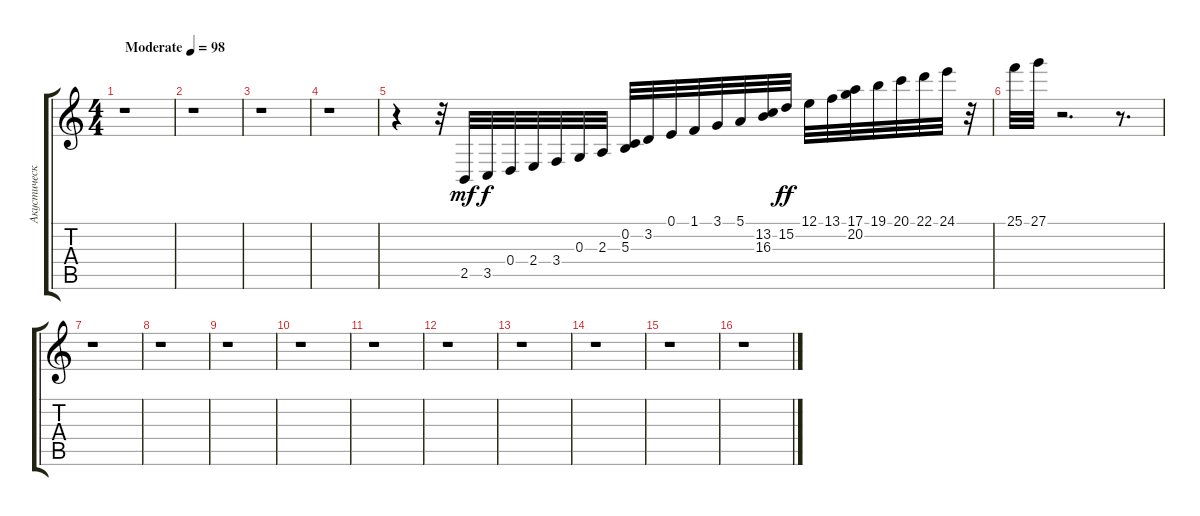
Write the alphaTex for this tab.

\track ("Акустический Гранд Роял" "Акустическ") {instrument acousticgrandpiano}
\staff {score tabs}
\tuning (E4 B3 G3 D3 A2 E2) {hide}
\ts (4 4)
\tempo (98 "Moderate")
\clef g2
\ks c
r.1{dy mf instrument acousticgrandpiano} |
r.1 |
r.1 |
r.1 |
r.4 r.32 2.5.32{instrument glockenspiel} 3.5.32{dy f} 0.4.32 2.4.32 3.4.32 0.3.32 2.3.32 (0.2 5.3).32 3.2.32 0.1.32 1.1.32 3.1.32 5.1.32 (13.2 16.3).32 15.2.32{dy ff} 12.1.32 13.1.32 (17.1 20.2).32 19.1.32 20.1.32 22.1.32 24.1.32 r.32 |
25.1.32 27.1.32 r.2{d} r.8{d} |
r.1 |
r.1 |
r.1 |
r.1 |
r.1 |
r.1 |
r.1 |
r.1 |
r.1 |
r.1
